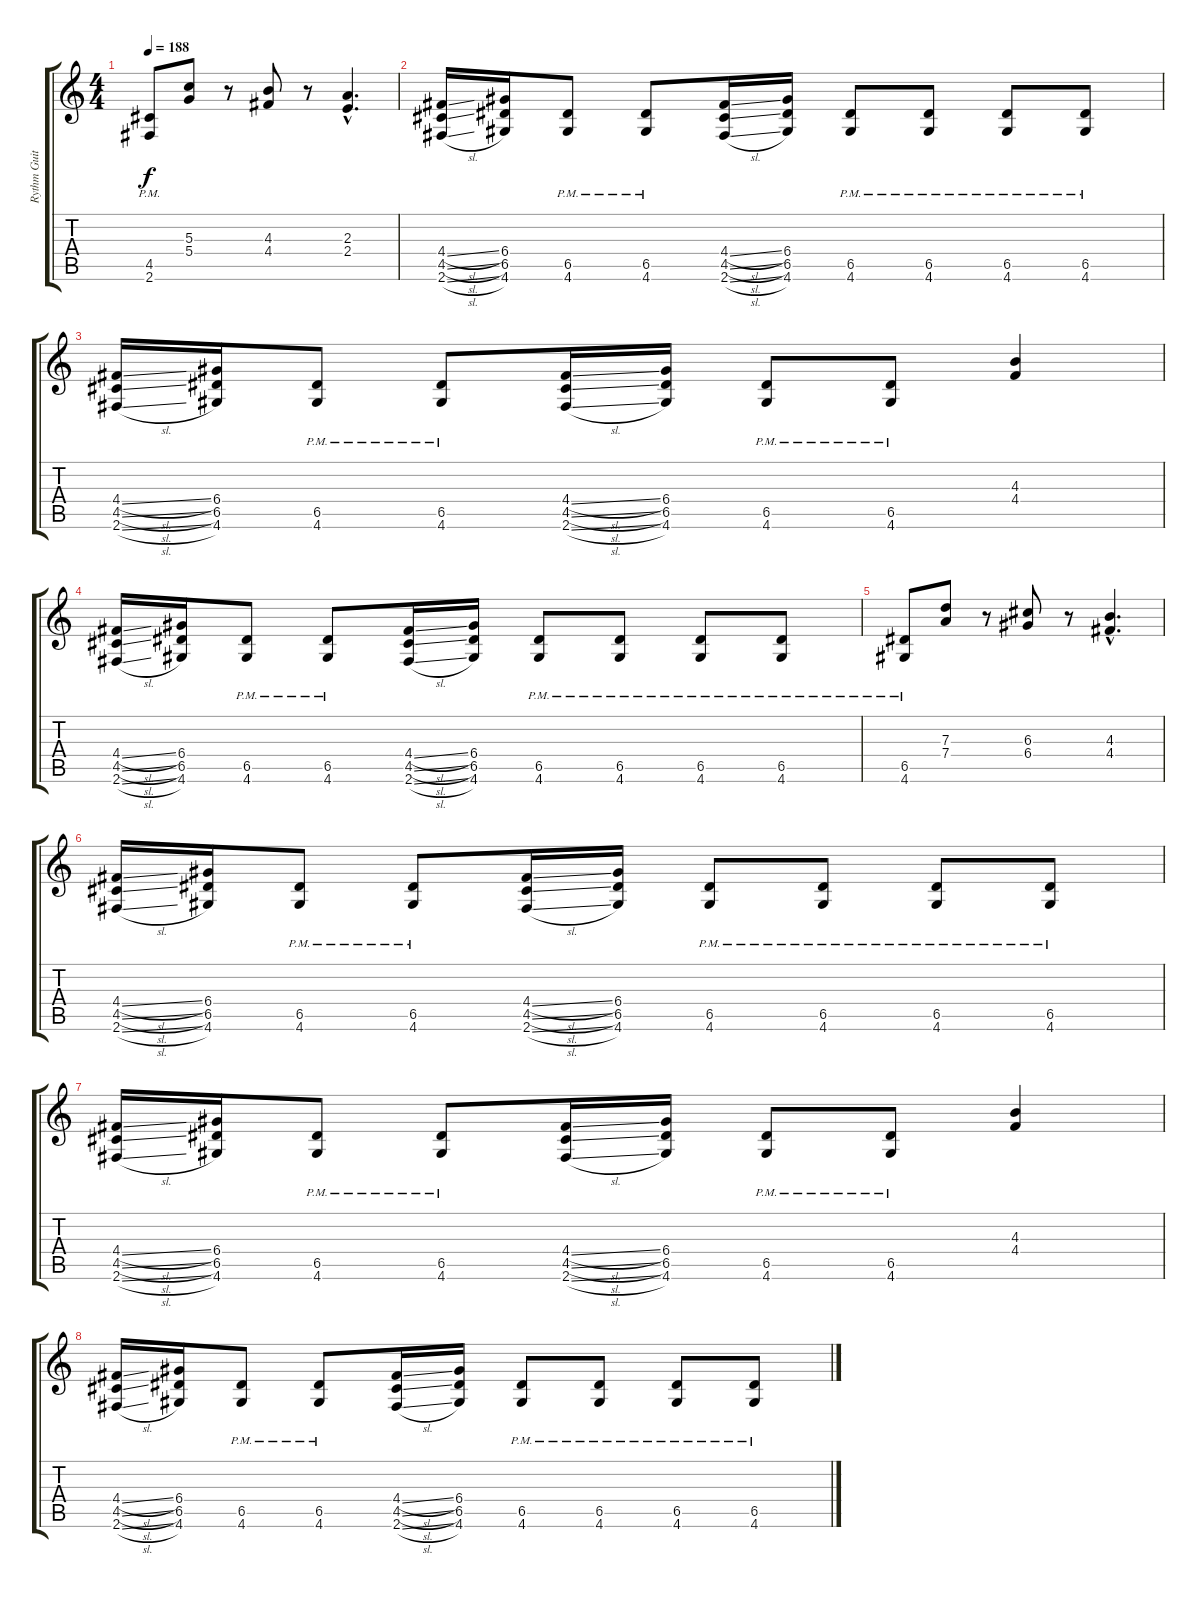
\track ("Rythm Guitar 2" "Rythm Guit") {instrument distortionguitar}
\staff {score tabs}
\tuning (E4 B3 G3 D3 A2 E2) {hide}
\ts (4 4)
\tempo 188
\clef g2
\ks c
(4.5{pm} 2.6{pm}).8{dy f} (5.3 5.4).8 r.8 (4.3 4.4).8 r.8 (2.3{hac} 2.4{hac}).4{d} |
(4.4{sl} 4.5{sl} 2.6{sl}).16 (6.4 6.5 4.6).16 (6.5{pm} 4.6{pm}).8 (6.5{pm} 4.6{pm}).8 (4.4{sl} 4.5{sl} 2.6{sl}).16 (6.4 6.5 4.6).16 (6.5{pm} 4.6{pm}).8 (6.5{pm} 4.6{pm}).8 (6.5{pm} 4.6{pm}).8 (6.5{pm} 4.6{pm}).8 |
(4.4{sl} 4.5{sl} 2.6{sl}).16 (6.4 6.5 4.6).16 (6.5{pm} 4.6{pm}).8 (6.5{pm} 4.6{pm}).8 (4.4{sl} 4.5{sl} 2.6{sl}).16 (6.4 6.5 4.6).16 (6.5{pm} 4.6{pm}).8 (6.5{pm} 4.6{pm}).8 (4.3 4.4).4 |
(4.4{sl} 4.5{sl} 2.6{sl}).16 (6.4 6.5 4.6).16 (6.5{pm} 4.6{pm}).8 (6.5{pm} 4.6{pm}).8 (4.4{sl} 4.5{sl} 2.6{sl}).16 (6.4 6.5 4.6).16 (6.5{pm} 4.6{pm}).8 (6.5{pm} 4.6{pm}).8 (6.5{pm} 4.6{pm}).8 (6.5{pm} 4.6{pm}).8 |
(6.5{pm} 4.6{pm}).8 (7.3 7.4).8 r.8 (6.3 6.4).8 r.8 (4.3{hac} 4.4{hac}).4{d} |
(4.4{sl} 4.5{sl} 2.6{sl}).16 (6.4 6.5 4.6).16 (6.5{pm} 4.6{pm}).8 (6.5{pm} 4.6{pm}).8 (4.4{sl} 4.5{sl} 2.6{sl}).16 (6.4 6.5 4.6).16 (6.5{pm} 4.6{pm}).8 (6.5{pm} 4.6{pm}).8 (6.5{pm} 4.6{pm}).8 (6.5{pm} 4.6{pm}).8 |
(4.4{sl} 4.5{sl} 2.6{sl}).16 (6.4 6.5 4.6).16 (6.5{pm} 4.6{pm}).8 (6.5{pm} 4.6{pm}).8 (4.4{sl} 4.5{sl} 2.6{sl}).16 (6.4 6.5 4.6).16 (6.5{pm} 4.6{pm}).8 (6.5{pm} 4.6{pm}).8 (4.3 4.4).4 |
(4.4{sl} 4.5{sl} 2.6{sl}).16 (6.4 6.5 4.6).16 (6.5{pm} 4.6{pm}).8 (6.5{pm} 4.6{pm}).8 (4.4{sl} 4.5{sl} 2.6{sl}).16 (6.4 6.5 4.6).16 (6.5{pm} 4.6{pm}).8 (6.5{pm} 4.6{pm}).8 (6.5{pm} 4.6{pm}).8 (6.5{pm} 4.6{pm}).8
